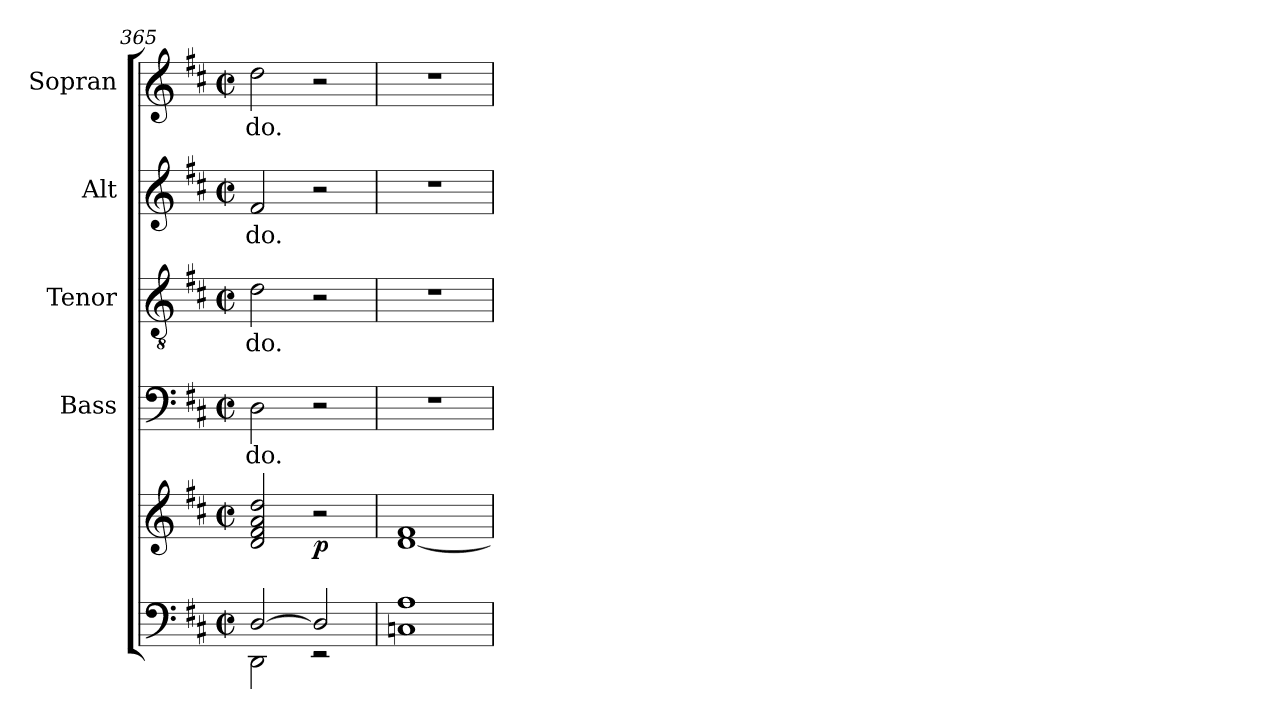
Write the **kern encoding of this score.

**kern	**kern	**dynam	**kern	**text	**kern	**text	**kern	**text	**kern	**text
*part5	*part5	*part5	*part4	*part4	*part3	*part3	*part2	*part2	*part1	*part1
*staff6	*staff5	*staff5/6	*staff4	*staff4	*staff3	*staff3	*staff2	*staff2	*staff1	*staff1
*	*	*	*I"Bass	*	*I"Tenor	*	*I"Alt	*	*I"Sopran	*
*	*	*	*I'B.	*	*I'T.	*	*I'A.	*	*I'S.	*
*clefF4	*clefG2	*	*clefF4	*	*clefGv2	*	*clefG2	*	*clefG2	*
*k[f#c#]	*k[f#c#]	*	*k[f#c#]	*	*k[f#c#]	*	*k[f#c#]	*	*k[f#c#]	*
*D:	*D:	*	*D:	*	*D:	*	*D:	*	*D:	*
*M2/2	*M2/2	*	*M2/2	*	*M2/2	*	*M2/2	*	*M2/2	*
*met(c|)	*met(c|)	*	*met(c|)	*	*met(c|)	*	*met(c|)	*	*met(c|)	*
=365	=365	=365	=365	=365	=365	=365	=365	=365	=365	=365
*^	*	*	*	*	*	*	*	*	*	*
!	!	!	!	!	!LO:LY:b	!	!LO:LY:b	!	!LO:LY:b	!	!LO:LY:b
[>2D/	2DD\	2d/ 2f#/ 2a/ 2dd/	.	2D\	-do.	2d\	-do.	2f#/	-do.	2dd\	-do.
!	!	!	!LO:DY:b	!	!	!	!	!	!	!	!
2D/]	2rEE	2r	p	2r	.	2r	.	2r	.	2r	.
*v	*v	*	*	*	*	*	*	*	*	*	*
=366	=366	=366	=366	=366	=366	=366	=366	=366	=366	=366
1Cn 1A	[1d 1f#	.	1r	.	1r	.	1r	.	1r	.
=	=	=	=	=	=	=	=	=	=	=
*-	*-	*-	*-	*-	*-	*-	*-	*-	*-	*-
